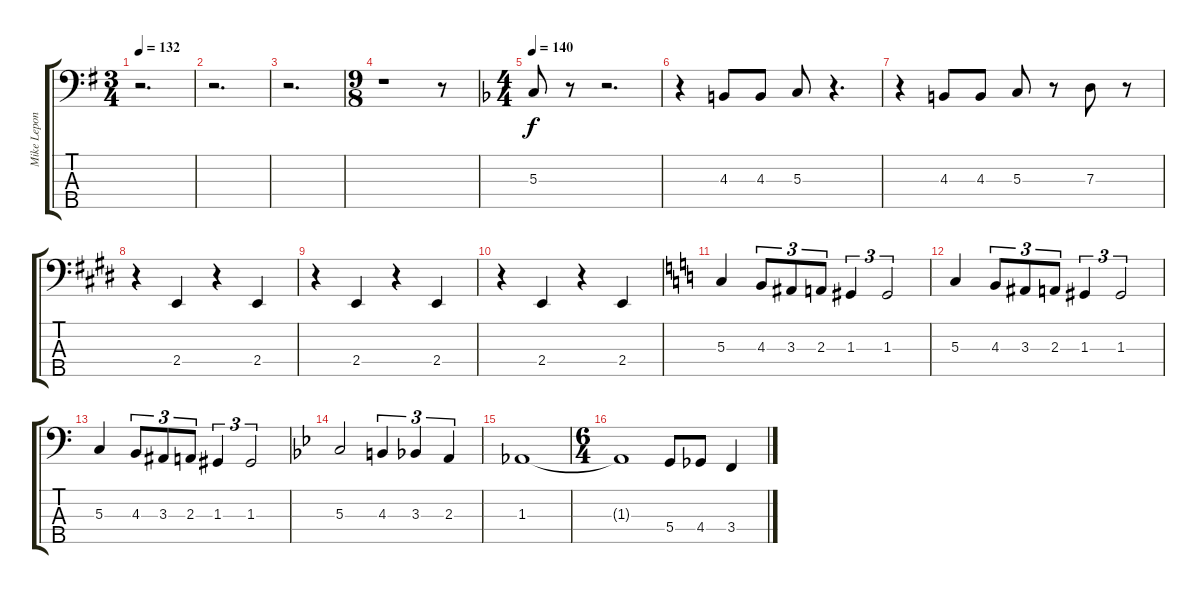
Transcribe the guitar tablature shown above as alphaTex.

\track ("Mike Lepond (bass)" "Mike Lepon") {instrument electricbassfinger}
\staff {score tabs}
\tuning (F2 C2 G1 D1 A0) {hide}
\ts (3 4)
\tempo 132
\clef f4
\ks eminor
r.2{d dy f} |
r.2{d} |
r.2{d} |
\ts (9 8)
r.1 r.8 |
\ts (4 4)
\tempo 140
\ks dminor
5.3.8 r.8 r.2{d} |
r.4 4.3.8 4.3.8 5.3.8 r.4{d} |
r.4 4.3.8 4.3.8 5.3.8 r.8 7.3.8 r.8 |
\ks c#minor
r.4 2.4.4 r.4 2.4.4 |
r.4 2.4.4 r.4 2.4.4 |
r.4 2.4.4 r.4 2.4.4 |
\ks aminor
5.3.4 4.3.8{tu (3 2)} 3.3.8{tu (3 2)} 2.3.8{tu (3 2)} 1.3.4{tu (3 2)} 1.3.2{tu (3 2)} |
5.3.4 4.3.8{tu (3 2)} 3.3.8{tu (3 2)} 2.3.8{tu (3 2)} 1.3.4{tu (3 2)} 1.3.2{tu (3 2)} |
5.3.4 4.3.8{tu (3 2)} 3.3.8{tu (3 2)} 2.3.8{tu (3 2)} 1.3.4{tu (3 2)} 1.3.2{tu (3 2)} |
\ks gminor
5.3.2 4.3.4{tu (3 2)} 3.3.4{tu (3 2)} 2.3.4{tu (3 2)} |
1.3.1 |
\ts (6 4)
1.3{t}.1 5.4.8 4.4.8 3.4.4
